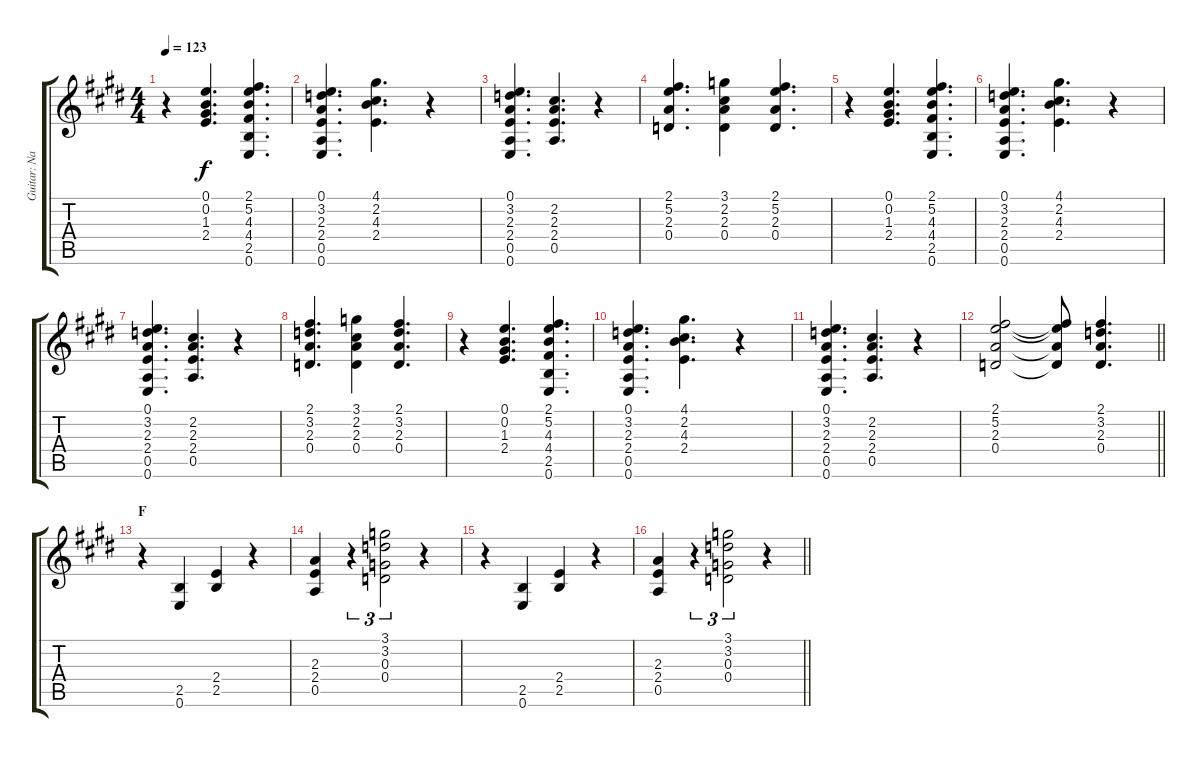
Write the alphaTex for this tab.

\track ("Guitar: Nancy" "Guitar: Na") {instrument electricguitarclean}
\staff {score tabs}
\tuning (E4 B3 G3 D3 A2 E2) {hide}
\ts (4 4)
\tempo 123
\clef g2
\ks e
r.4{dy f} (0.1 0.2 1.3 2.4).4{d} (2.1 5.2 4.3 4.4 2.5 0.6).4{d} |
(0.1 3.2 2.3 2.4 0.5 0.6).4{d} (4.1 2.2 4.3 2.4).4{d} r.4 |
(0.1 3.2 2.3 2.4 0.5 0.6).4{d} (2.2 2.3 2.4 0.5).4{d} r.4 |
(2.1 5.2 2.3 0.4).4{d} (3.1 2.2 2.3 0.4).4 (2.1 5.2 2.3 0.4).4{d} |
r.4 (0.1 0.2 1.3 2.4).4{d} (2.1 5.2 4.3 4.4 2.5 0.6).4{d} |
(0.1 3.2 2.3 2.4 0.5 0.6).4{d} (4.1 2.2 4.3 2.4).4{d} r.4 |
(0.1 3.2 2.3 2.4 0.5 0.6).4{d} (2.2 2.3 2.4 0.5).4{d} r.4 |
(2.1 3.2 2.3 0.4).4{d} (3.1 2.2 2.3 0.4).4 (2.1 3.2 2.3 0.4).4{d} |
r.4 (0.1 0.2 1.3 2.4).4{d} (2.1 5.2 4.3 4.4 2.5 0.6).4{d} |
(0.1 3.2 2.3 2.4 0.5 0.6).4{d} (4.1 2.2 4.3 2.4).4{d} r.4 |
(0.1 3.2 2.3 2.4 0.5 0.6).4{d} (2.2 2.3 2.4 0.5).4{d} r.4 |
\barLineRight lightlight
(2.1 5.2 2.3 0.4).2 (2.1{t} 5.2{t} 2.3{t} 0.4{t}).8 (2.1 3.2 2.3 0.4).4{d} |
\section ("" "F")
r.4 (2.5 0.6).4 (2.4 2.5).4 r.4 |
(2.3 2.4 0.5).4 r.4{tu (3 2)} (3.1 3.2 0.3 0.4).2{tu (3 2)} r.4 |
r.4 (2.5 0.6).4 (2.4 2.5).4 r.4 |
\barLineRight lightlight
(2.3 2.4 0.5).4 r.4{tu (3 2)} (3.1 3.2 0.3 0.4).2{tu (3 2)} r.4
